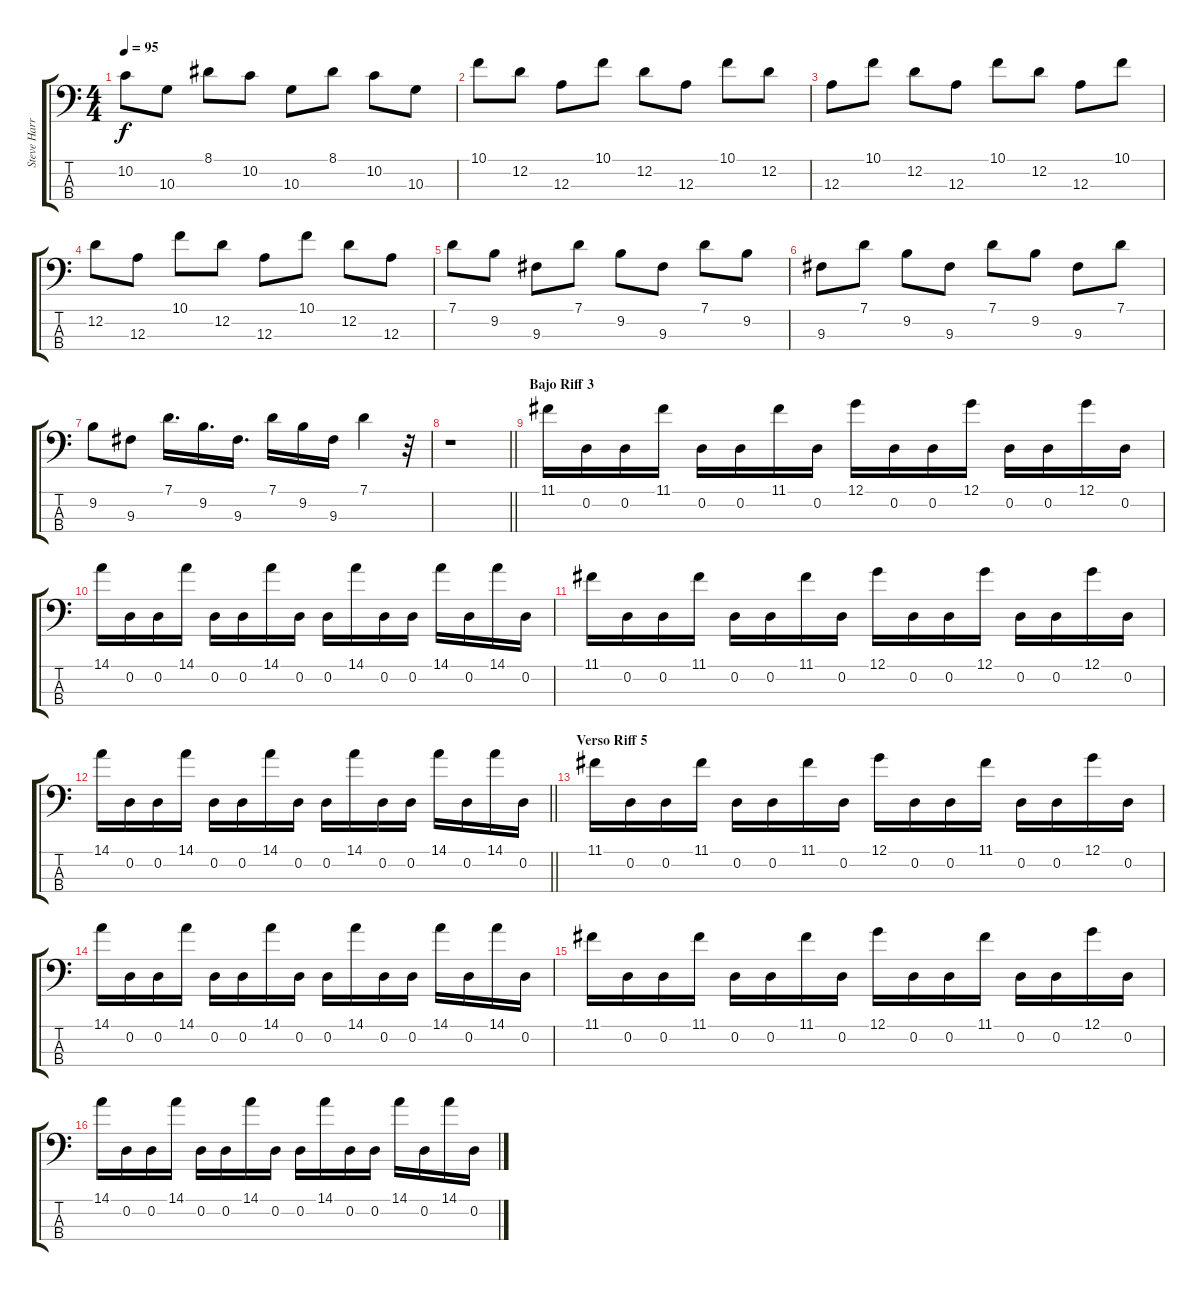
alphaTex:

\track ("Steve Harris" "Steve Harr") {instrument electricbassfinger}
\staff {score tabs}
\tuning (G2 D2 A1 E1) {hide}
\ts (4 4)
\tempo 95
\clef f4
\ks c
10.2.8{dy f} 10.3.8 8.1.8 10.2.8 10.3.8 8.1.8 10.2.8 10.3.8 |
10.1.8 12.2.8 12.3.8 10.1.8 12.2.8 12.3.8 10.1.8 12.2.8 |
12.3.8 10.1.8 12.2.8 12.3.8 10.1.8 12.2.8 12.3.8 10.1.8 |
12.2.8 12.3.8 10.1.8 12.2.8 12.3.8 10.1.8 12.2.8 12.3.8 |
7.1.8 9.2.8 9.3.8 7.1.8 9.2.8 9.3.8 7.1.8 9.2.8 |
9.3.8 7.1.8 9.2.8 9.3.8 7.1.8 9.2.8 9.3.8 7.1.8 |
9.2.8 9.3.8 7.1.16{d} 9.2.16{d} 9.3.16{d} 7.1.16 9.2.16 9.3.16 7.1.4{volume 10} r.32 |
\barLineRight lightlight
r.1 |
\section ("" "Bajo Riff 3")
11.1.16{volume 16} 0.2.16 0.2.16 11.1.16 0.2.16 0.2.16 11.1.16 0.2.16 12.1.16 0.2.16 0.2.16 12.1.16 0.2.16 0.2.16 12.1.16 0.2.16 |
14.1.16 0.2.16 0.2.16 14.1.16 0.2.16 0.2.16 14.1.16 0.2.16 0.2.16 14.1.16 0.2.16 0.2.16 14.1.16 0.2.16 14.1.16 0.2.16 |
11.1.16 0.2.16 0.2.16 11.1.16 0.2.16 0.2.16 11.1.16 0.2.16 12.1.16 0.2.16 0.2.16 12.1.16 0.2.16 0.2.16 12.1.16 0.2.16 |
\barLineRight lightlight
14.1.16 0.2.16 0.2.16 14.1.16 0.2.16 0.2.16 14.1.16 0.2.16 0.2.16 14.1.16 0.2.16 0.2.16 14.1.16 0.2.16 14.1.16 0.2.16 |
\section ("" "Verso Riff 5")
11.1.16 0.2.16 0.2.16 11.1.16 0.2.16 0.2.16 11.1.16 0.2.16 12.1.16 0.2.16 0.2.16 11.1.16 0.2.16 0.2.16 12.1.16 0.2.16 |
14.1.16 0.2.16 0.2.16 14.1.16 0.2.16 0.2.16 14.1.16 0.2.16 0.2.16 14.1.16 0.2.16 0.2.16 14.1.16 0.2.16 14.1.16 0.2.16 |
11.1.16 0.2.16 0.2.16 11.1.16 0.2.16 0.2.16 11.1.16 0.2.16 12.1.16 0.2.16 0.2.16 11.1.16 0.2.16 0.2.16 12.1.16 0.2.16 |
14.1.16 0.2.16 0.2.16 14.1.16 0.2.16 0.2.16 14.1.16 0.2.16 0.2.16 14.1.16 0.2.16 0.2.16 14.1.16 0.2.16 14.1.16 0.2.16
